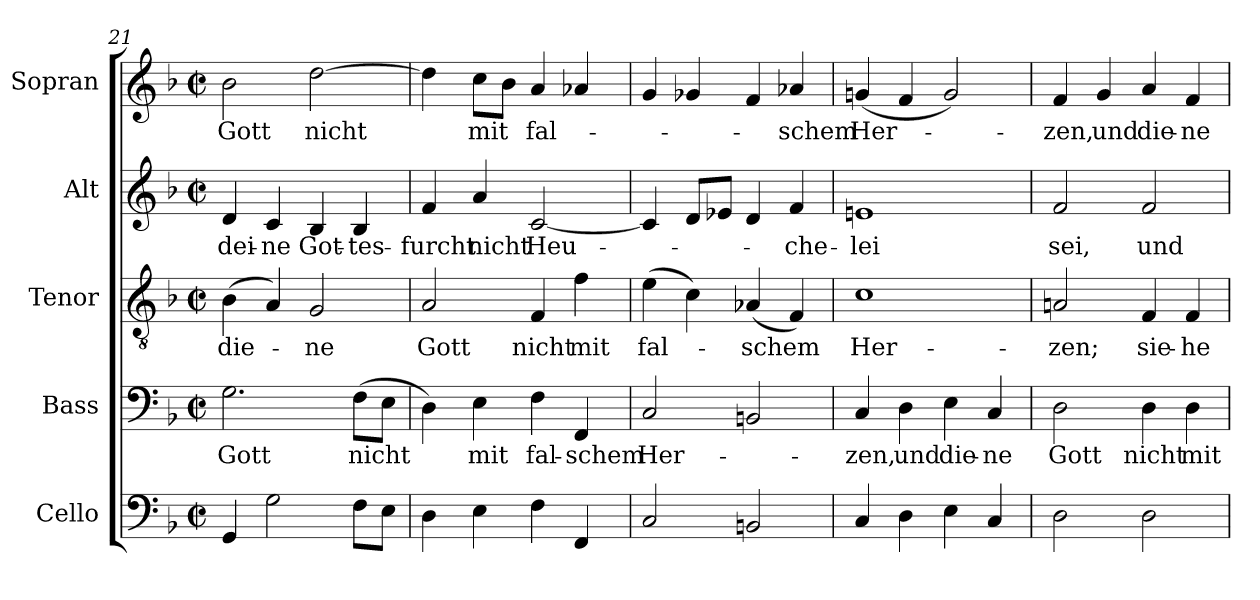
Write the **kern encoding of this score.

**kern	**kern	**text	**kern	**text	**kern	**text	**kern	**text
*part5	*part4	*part4	*part3	*part3	*part2	*part2	*part1	*part1
*staff5	*staff4	*staff4	*staff3	*staff3	*staff2	*staff2	*staff1	*staff1
*I"Cello	*I"Bass	*	*I"Tenor	*	*I"Alt	*	*I"Sopran	*
*	*I'B.	*	*I'T.	*	*I'A.	*	*I'S.	*
*clefF4	*clefF4	*	*clefGv2	*	*clefG2	*	*clefG2	*
*	*	*	*ITrd7c12	*	*	*	*	*
*k[b-]	*k[b-]	*	*k[b-]	*	*k[b-]	*	*k[b-]	*
*F:	*F:	*	*F:	*	*F:	*	*F:	*
*M2/2	*M2/2	*	*M2/2	*	*M2/2	*	*M2/2	*
*met(c|)	*met(c|)	*	*met(c|)	*	*met(c|)	*	*met(c|)	*
=21	=21	=21	=21	=21	=21	=21	=21	=21
!	!	!LO:LY:b:color=#000000	!	!	!	!	!	!
!	!	!	!	!LO:LY:b:color=#000000	!	!	!	!
!	!	!	!	!	!	!LO:LY:b:color=#000000	!	!
!	!	!	!	!	!	!	!	!LO:LY:b:color=#000000
4GGi/	2.Gi\	Gott	(4BB-i\	die-	4di/	dei-	2b-i\	Gott
!	!	!	!	!	!	!LO:LY:b:color=#000000	!	!
2Gi\	.	.	4AAi/)	.	4ci/	-ne	.	.
!	!	!	!	!LO:LY:b:color=#000000	!	!	!	!
!	!	!	!	!	!	!LO:LY:b:color=#000000	!	!
!	!	!	!	!	!	!	!	!LO:LY:b:color=#000000
.	.	.	2GGi/	-ne	4B-i/	Got-	[>2ddi\	nicht
!	!	!LO:LY:b:color=#000000	!	!	!	!	!	!
!	!	!	!	!	!	!LO:LY:b:color=#000000	!	!
8Fi\L	(8Fi\L	nicht	.	.	4B-i/	-tes-	.	.
8Ei\J	8Ei\J	.	.	.	.	.	.	.
=22	=22	=22	=22	=22	=22	=22	=22	=22
!	!	!	!	!LO:LY:b:color=#000000	!	!	!	!
!	!	!	!	!	!	!LO:LY:b:color=#000000	!	!
4Di\	4Di\)	.	2AAi/	Gott	4fi/	-furcht	4ddi\]	.
!	!	!LO:LY:b:color=#000000	!	!	!	!	!	!
!	!	!	!	!	!	!LO:LY:b:color=#000000	!	!
!	!	!	!	!	!	!	!	!LO:LY:b:color=#000000
4Ei\	4Ei\	mit	.	.	4ai/	nicht	8cci\L	mit
.	.	.	.	.	.	.	8b-i\J	.
!	!	!LO:LY:b:color=#000000	!	!	!	!	!	!
!	!	!	!	!LO:LY:b:color=#000000	!	!	!	!
!	!	!	!	!	!	!LO:LY:b:color=#000000	!	!
!	!	!	!	!	!	!	!	!LO:LY:b:color=#000000
4Fi\	4Fi\	fal-	4FFi/	nicht	[<2ci/	Heu-	4ai/	fal-
!	!	!LO:LY:b:color=#000000	!	!	!	!	!	!
!	!	!	!	!LO:LY:b:color=#000000	!	!	!	!
4FFi/	4FFi/	-schem	4Fi\	mit	.	.	4a-Xi/	.
=23	=23	=23	=23	=23	=23	=23	=23	=23
!	!	!LO:LY:b:color=#000000	!	!	!	!	!	!
!	!	!	!	!LO:LY:b:color=#000000	!	!	!	!
2Ci/	2Ci/	Her-	(4Ei\	fal-	4ci/]	.	4gi/	.
.	.	.	4Ci\)	.	8di/L	.	4g-Xi/	.
.	.	.	.	.	8e-Xi/J	.	.	.
!	!	!	!	!LO:LY:b:color=#000000	!	!	!	!
2BBni/	2BBni/	.	(4AA-Xi/	-schem	4di/	.	4fi/	.
!	!	!	!	!	!	!LO:LY:b:color=#000000	!	!
!	!	!	!	!	!	!	!	!LO:LY:b:color=#000000
.	.	.	4FFi/)	.	4fi/	-che-	4a-Xi/	-schem
=24	=24	=24	=24	=24	=24	=24	=24	=24
!	!	!LO:LY:b:color=#000000	!	!	!	!	!	!
!	!	!	!	!LO:LY:b:color=#000000	!	!	!	!
!	!	!	!	!	!	!LO:LY:b:color=#000000	!	!
!	!	!	!	!	!	!	!	!LO:LY:b:color=#000000
4Ci/	4Ci/	-zen,	1Ci	Her-	1eni	-lei	(4gni/	Her-
!	!	!LO:LY:b:color=#000000	!	!	!	!	!	!
4Di\	4Di\	und	.	.	.	.	4fi/	.
!	!	!LO:LY:b:color=#000000	!	!	!	!	!	!
4Ei\	4Ei\	die-	.	.	.	.	2gi/)	.
!	!	!LO:LY:b:color=#000000	!	!	!	!	!	!
4Ci/	4Ci/	-ne	.	.	.	.	.	.
!!LO:PB:g=z
=25	=25	=25	=25	=25	=25	=25	=25	=25
!	!	!LO:LY:b:color=#000000	!	!	!	!	!	!
!	!	!	!	!LO:LY:b:color=#000000	!	!	!	!
!	!	!	!	!	!	!LO:LY:b:color=#000000	!	!
!	!	!	!	!	!	!	!	!LO:LY:b:color=#000000
2Di\	2Di\	Gott	2AAni/	-zen;	2fi/	sei,	4fi/	-zen,
!	!	!	!	!	!	!	!	!LO:LY:b:color=#000000
.	.	.	.	.	.	.	4gi/	und
!	!	!LO:LY:b:color=#000000	!	!	!	!	!	!
!	!	!	!	!LO:LY:b:color=#000000	!	!	!	!
!	!	!	!	!	!	!LO:LY:b:color=#000000	!	!
!	!	!	!	!	!	!	!	!LO:LY:b:color=#000000
2Di\	4Di\	nicht	4FFi/	sie-	2fi/	und	4ai/	die-
!	!	!LO:LY:b:color=#000000	!	!	!	!	!	!
!	!	!	!	!LO:LY:b:color=#000000	!	!	!	!
!	!	!	!	!	!	!	!	!LO:LY:b:color=#000000
.	4Di\	mit	4FFi/	-he	.	.	4fi/	-ne
=	=	=	=	=	=	=	=	=
*-	*-	*-	*-	*-	*-	*-	*-	*-
